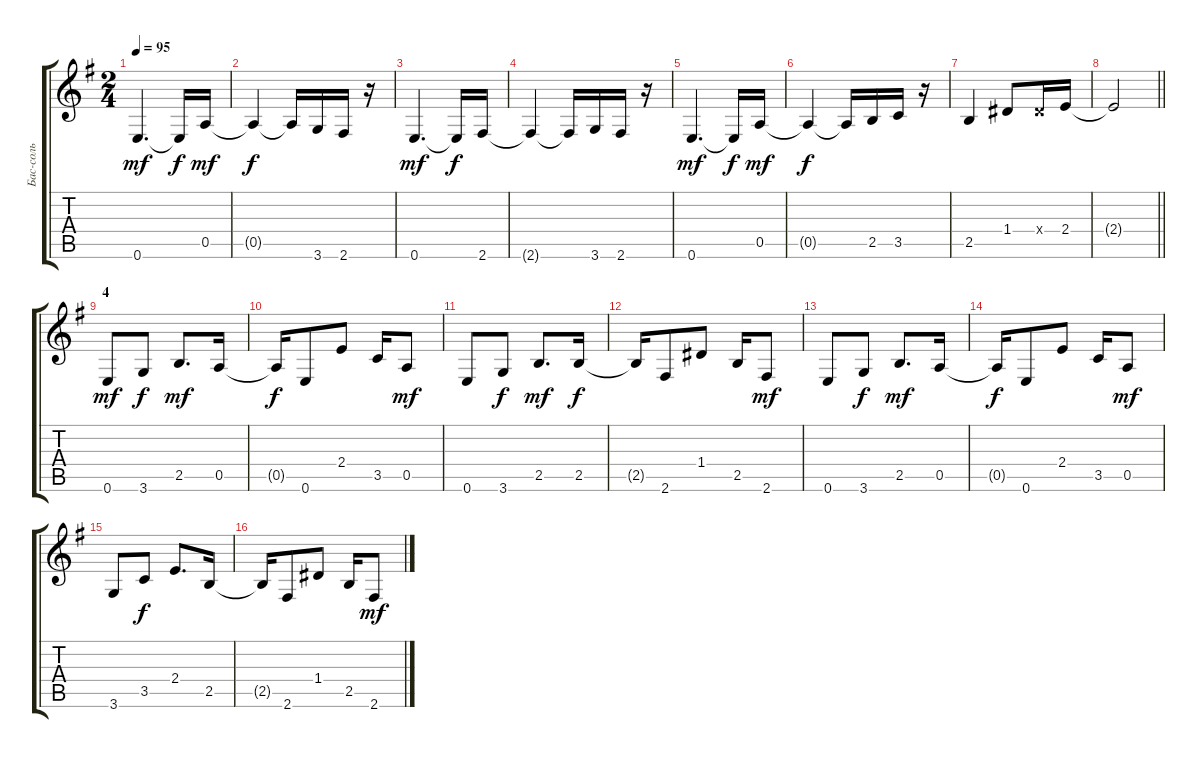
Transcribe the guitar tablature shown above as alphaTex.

\track ("Бас-соль" "Бас-соль") {mute instrument electricbasspick}
\staff {score tabs}
\tuning (E4 B3 G3 D3 A2 E2) {hide}
\ts (2 4)
\tempo 95
\clef g2
\ks eminor
0.6.4{d dy mf} 0.6{t}.16{dy f} 0.5.16{dy mf} |
0.5{t}.4{dy f} 0.5{t}.16 3.6.16 2.6.16 r.16 |
0.6.4{d dy mf} 0.6{t}.16{dy f} 2.6.16 |
2.6{t}.4 2.6{t}.16 3.6.16 2.6.16 r.16 |
0.6.4{d dy mf} 0.6{t}.16{dy f} 0.5.16{dy mf} |
0.5{t}.4{dy f} 0.5{t}.16 2.5.16 3.5.16 r.16 |
2.5.4 1.4.8 1.4{x}.16 2.4.16 |
\barLineRight lightlight
2.4{t}.2 |
\section ("" "4")
0.6.8{dy mf} 3.6.8{dy f} 2.5.8{d dy mf} 0.5.16 |
0.5{t}.16{dy f} 0.6.8 2.4.8 3.5.16 0.5.8{dy mf} |
0.6.8 3.6.8{dy f} 2.5.8{d dy mf} 2.5.16{dy f} |
2.5{t}.16 2.6.8 1.4.8 2.5.16 2.6.8{dy mf} |
0.6.8 3.6.8{dy f} 2.5.8{d dy mf} 0.5.16 |
0.5{t}.16{dy f} 0.6.8 2.4.8 3.5.16 0.5.8{dy mf} |
3.6.8 3.5.8{dy f} 2.4.8{d} 2.5.16 |
2.5{t}.16 2.6.8 1.4.8 2.5.16 2.6.8{dy mf}
